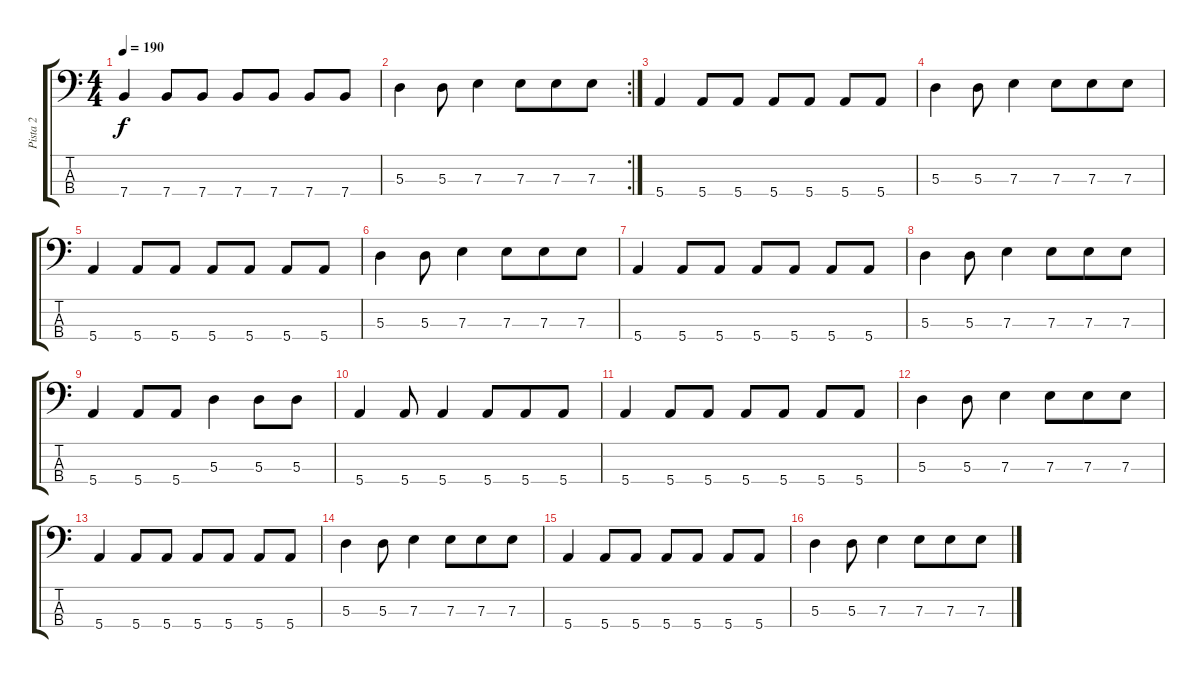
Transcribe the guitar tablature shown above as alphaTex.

\track ("Pista 2" "Pista 2") {instrument electricbassfinger}
\staff {score tabs}
\tuning (G2 D2 A1 E1) {hide}
\ts (4 4)
\tempo 190
\clef f4
\ks c
7.4.4{dy f} 7.4.8 7.4.8 7.4.8 7.4.8 7.4.8 7.4.8 |
\rc 2
5.3.4 5.3.8 7.3.4 7.3.8{beam merge} 7.3.8 7.3.8 |
5.4.4 5.4.8 5.4.8 5.4.8 5.4.8 5.4.8 5.4.8 |
5.3.4 5.3.8 7.3.4 7.3.8{beam merge} 7.3.8 7.3.8 |
5.4.4 5.4.8 5.4.8 5.4.8 5.4.8 5.4.8 5.4.8 |
5.3.4 5.3.8 7.3.4 7.3.8{beam merge} 7.3.8 7.3.8 |
5.4.4 5.4.8 5.4.8 5.4.8 5.4.8 5.4.8 5.4.8 |
5.3.4 5.3.8 7.3.4 7.3.8{beam merge} 7.3.8 7.3.8 |
5.4.4 5.4.8 5.4.8 5.3.4 5.3.8 5.3.8 |
5.4.4 5.4.8 5.4.4 5.4.8{beam merge} 5.4.8 5.4.8 |
5.4.4 5.4.8 5.4.8 5.4.8 5.4.8 5.4.8 5.4.8 |
5.3.4 5.3.8 7.3.4 7.3.8{beam merge} 7.3.8 7.3.8 |
5.4.4 5.4.8 5.4.8 5.4.8 5.4.8 5.4.8 5.4.8 |
5.3.4 5.3.8 7.3.4 7.3.8{beam merge} 7.3.8 7.3.8 |
5.4.4 5.4.8 5.4.8 5.4.8 5.4.8 5.4.8 5.4.8 |
5.3.4 5.3.8 7.3.4 7.3.8{beam merge} 7.3.8 7.3.8
